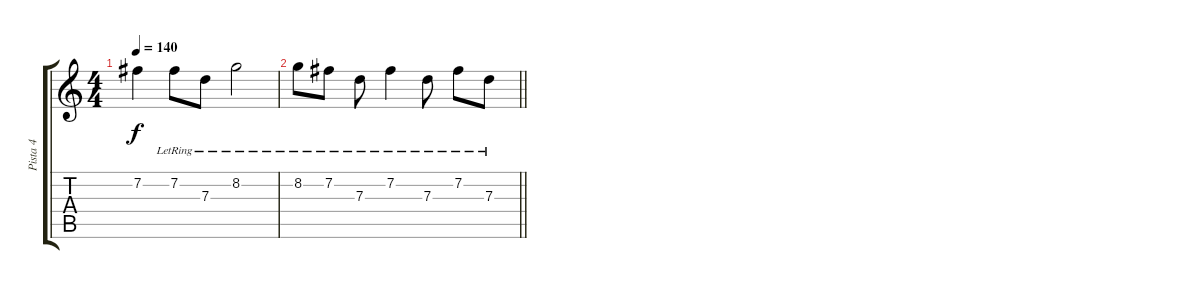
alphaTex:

\track ("Pista 4" "Pista 4") {instrument acousticguitarsteel}
\staff {score tabs}
\tuning (E4 B3 G3 D3 A2 E2) {hide}
\ts (4 4)
\tempo 140
\clef g2
\ks c
7.2{t}.4{dy f} 7.2{lr}.8 7.3{lr}.8 8.2{lr}.2 |
\barLineRight lightlight
8.2{lr}.8 7.2{lr}.8 7.3{lr}.8 7.2{lr}.4 7.3{lr}.8 7.2{lr}.8 7.3{lr}.8
